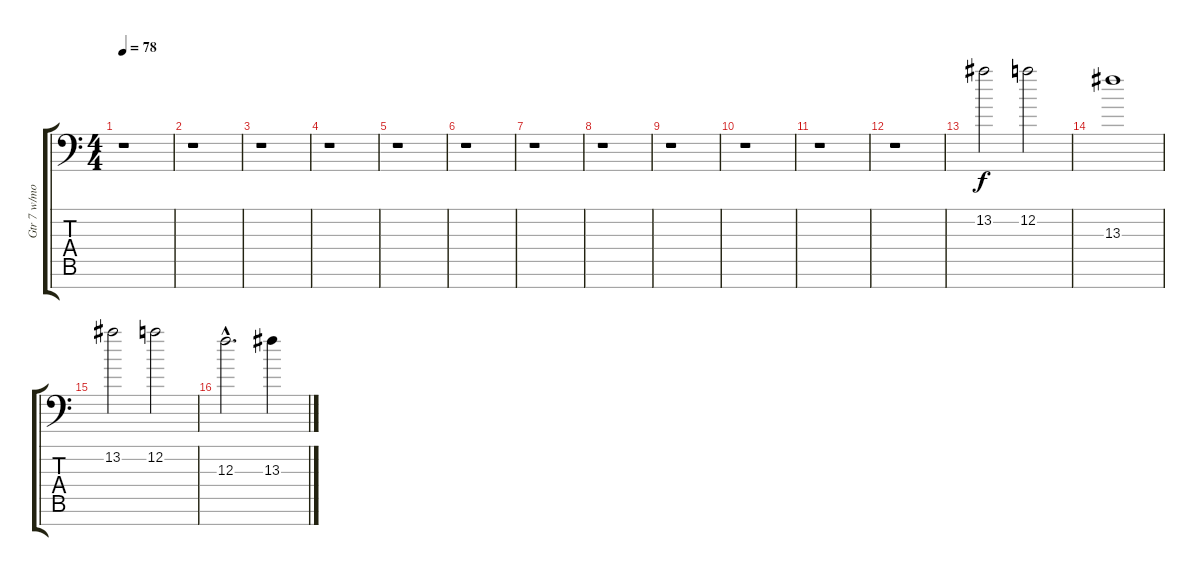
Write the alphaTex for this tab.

\track ("Gtr 7 w/moderately fast modulation effec" "Gtr 7 w/mo") {instrument electricguitarjazz}
\staff {score tabs}
\tuning (D4 A3 F3 C3 G2 D2 A1) {hide}
\ts (4 4)
\tempo 78
\clef f4
\ks c
r.1{dy f instrument electricguitarjazz} |
r.1 |
r.1 |
r.1 |
r.1 |
r.1 |
r.1 |
r.1 |
r.1 |
r.1 |
r.1 |
r.1 |
13.2.2 12.2.2 |
13.3.1 |
13.2.2 12.2.2 |
12.3{hac}.2{d} 13.3.4
